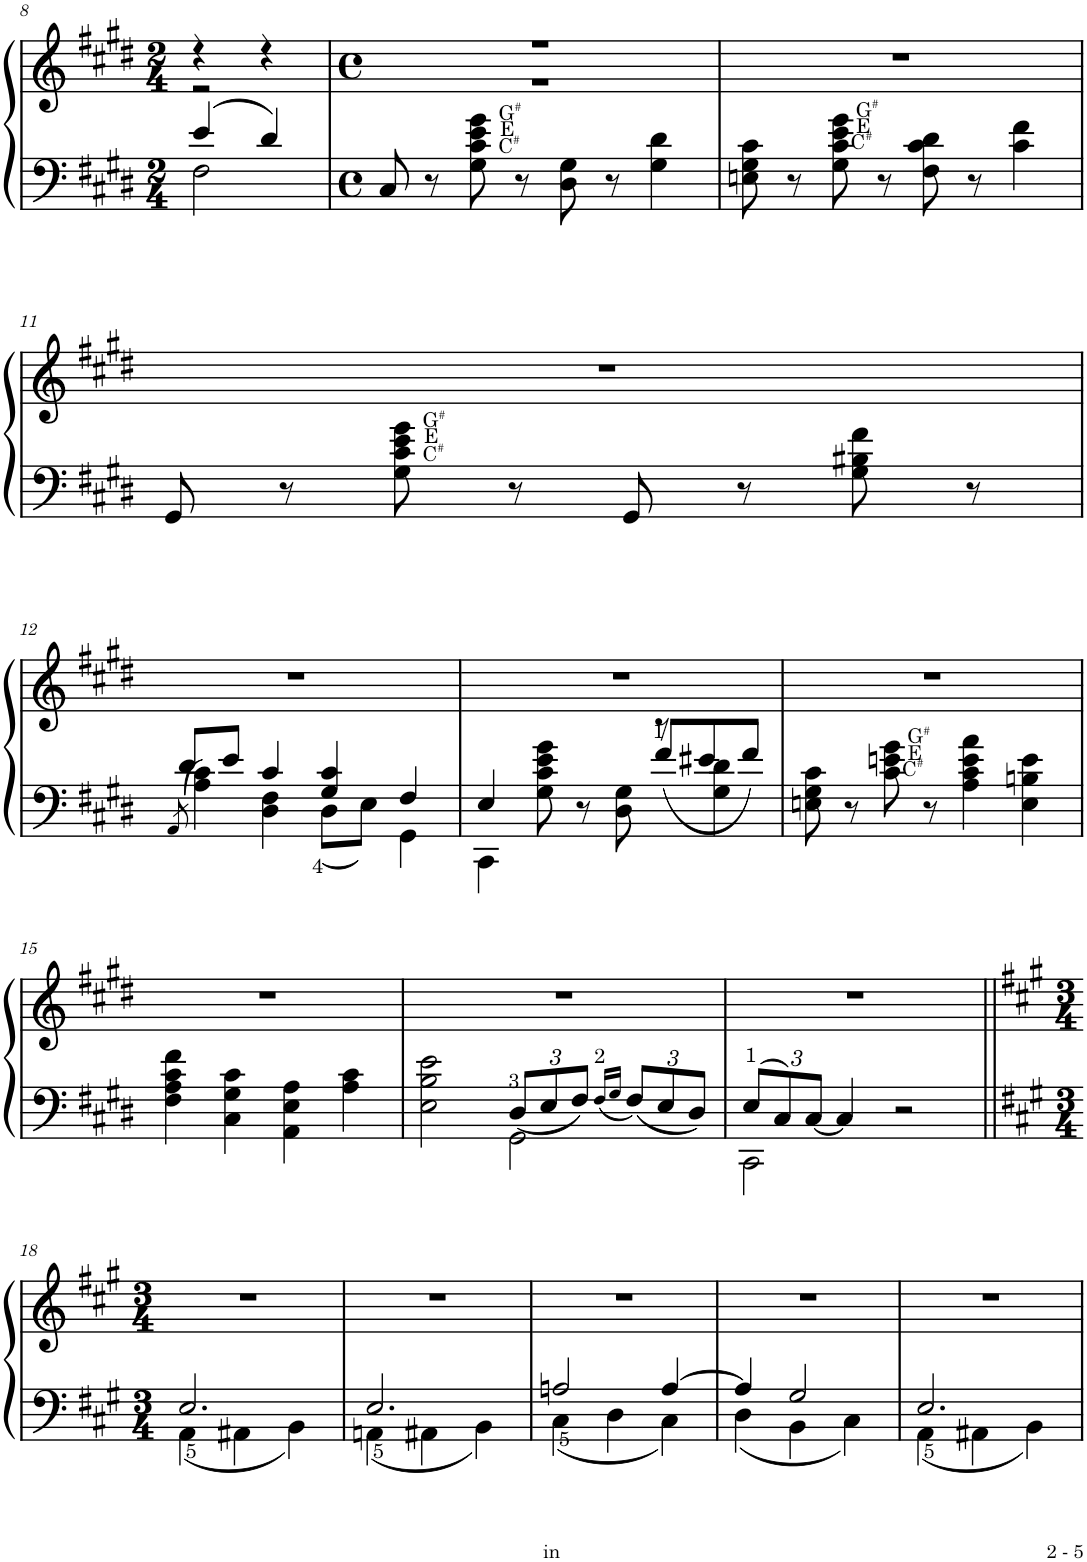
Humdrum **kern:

**kern	**kern
*part1	*part1
*staff2	*staff1
*I"Piano	*
*I'Pno.	*
!!LO:PB:g=z
*clefF4	*clefG2
*k[f#c#g#d#]	*k[f#c#g#d#]
*M2/4	*M2/4
=8	=8
*^	*^
4e/	2F#\	4r	2r
4d#/	.	4r	.
*v	*v	*	*
=9	=9	=9
*M4/4	*M4/4	*
*met(c)	*met(c)	*
8C#/	1r	1r
8r	.	.
!LO:TX:a:t=C	!	!
!LO:TX:a:t=#	!	!
!LO:TX:a:t=E	!	!
!LO:TX:a:t=G	!	!
!LO:TX:a:t=#	!	!
8G#\ 8c#\ 8e\ 8g#\	.	.
8r	.	.
8D#\ 8G#\	.	.
8r	.	.
4G#\ 4d#\	.	.
*	*v	*v
=10	=10
8En\ 8G#\ 8c#\	1r
8r	.
!LO:TX:a:t=C	!
!LO:TX:a:t=#	!
!LO:TX:a:t=E	!
!LO:TX:a:t=G	!
!LO:TX:a:t=#	!
8G#\ 8c#\ 8e\ 8g#\	.
8r	.
8F#\ 8c#\ 8d#\	.
8r	.
4c#\ 4f#\	.
!!LO:LB:g=z
=11	=11
8GG#/	1r
8r	.
!LO:TX:a:t=C	!
!LO:TX:a:t=#	!
!LO:TX:a:t=E	!
!LO:TX:a:t=G	!
!LO:TX:a:t=#	!
8G#\ 8c#\ 8e\ 8g#\	.
8r	.
8GG#/	.
8r	.
8G#\ 8B#X\ 8f#\	.
8r	.
!!LO:LB:g=z
=12	=12
8qAA/	.
*^	*
4A\ 4c#\	8d#/L	1r
.	8e/J	.
4c#/	4D#\ 4F#\	.
4G#/ 4c#/	8D#\L	.
.	8E\J	.
4F#/	4GG#\	.
=13	=13	=13
4E/	4CC#\	1r
8G#\ 8c#\ 8e\ 8g#\	4.ryy	.
8r	.	.
8D#\ 8G#\	.	.
8r	8f#/L	.
4G#\ 4d#\	8e#X/	.
.	8f#/J	.
*v	*v	*
=14	=14
8En\ 8G#\ 8c#\	1r
8r	.
!LO:TX:a:t=C	!
!LO:TX:a:t=#	!
!LO:TX:a:t=E	!
!LO:TX:a:t=G	!
!LO:TX:a:t=#	!
8c#\ 8en\ 8g#\	.
8r	.
4A\ 4c#\ 4e\ 4a\	.
4E\ 4Bn\ 4e\	.
!!LO:LB:g=z
=15	=15
4F#\ 4A\ 4c#\ 4f#\	1r
4C#\ 4G#\ 4c#\	.
4AA\ 4E\ 4A\	.
4A\ 4c#\	.
=16	=16
*^	*
2E\ 2B\ 2e\	2ryy	1r
*	*Xbrackettup	*
2GG#\	12D#/L	.
.	12E/	.
.	12F#/J	.
.	16qF#/LL	.
.	16qG#/JJ	.
.	12F#/L	.
.	12E/	.
.	12D#/J	.
=17	=17	=17
12E/L	2CC#\	1r
12C#/	.	.
[<12C#/J	.	.
4C#/]	.	.
2r	2ryy	.
!!LO:LB:g=z
=18||	=18||	=18||
*k[f#c#g#]	*	*k[f#c#g#]
*M3/4	*	*M3/4
2.E/	4AA\	2.r
.	4AA#X\	.
.	4BB\	.
=19	=19	=19
2.E/	4AAn\	2.r
.	4AA#X\	.
.	4BB\	.
=20	=20	=20
2An/	4C#\	2.r
.	4D\	.
[4A/	4C#\	.
=21	=21	=21
4A/]	4D\	2.r
2G#/	4BB\	.
.	4C#\	.
=22	=22	=22
2.E/	4AA\	2.r
.	4AA#X\	.
.	4BB\	.
*v	*v	*
=	=
*-	*-
